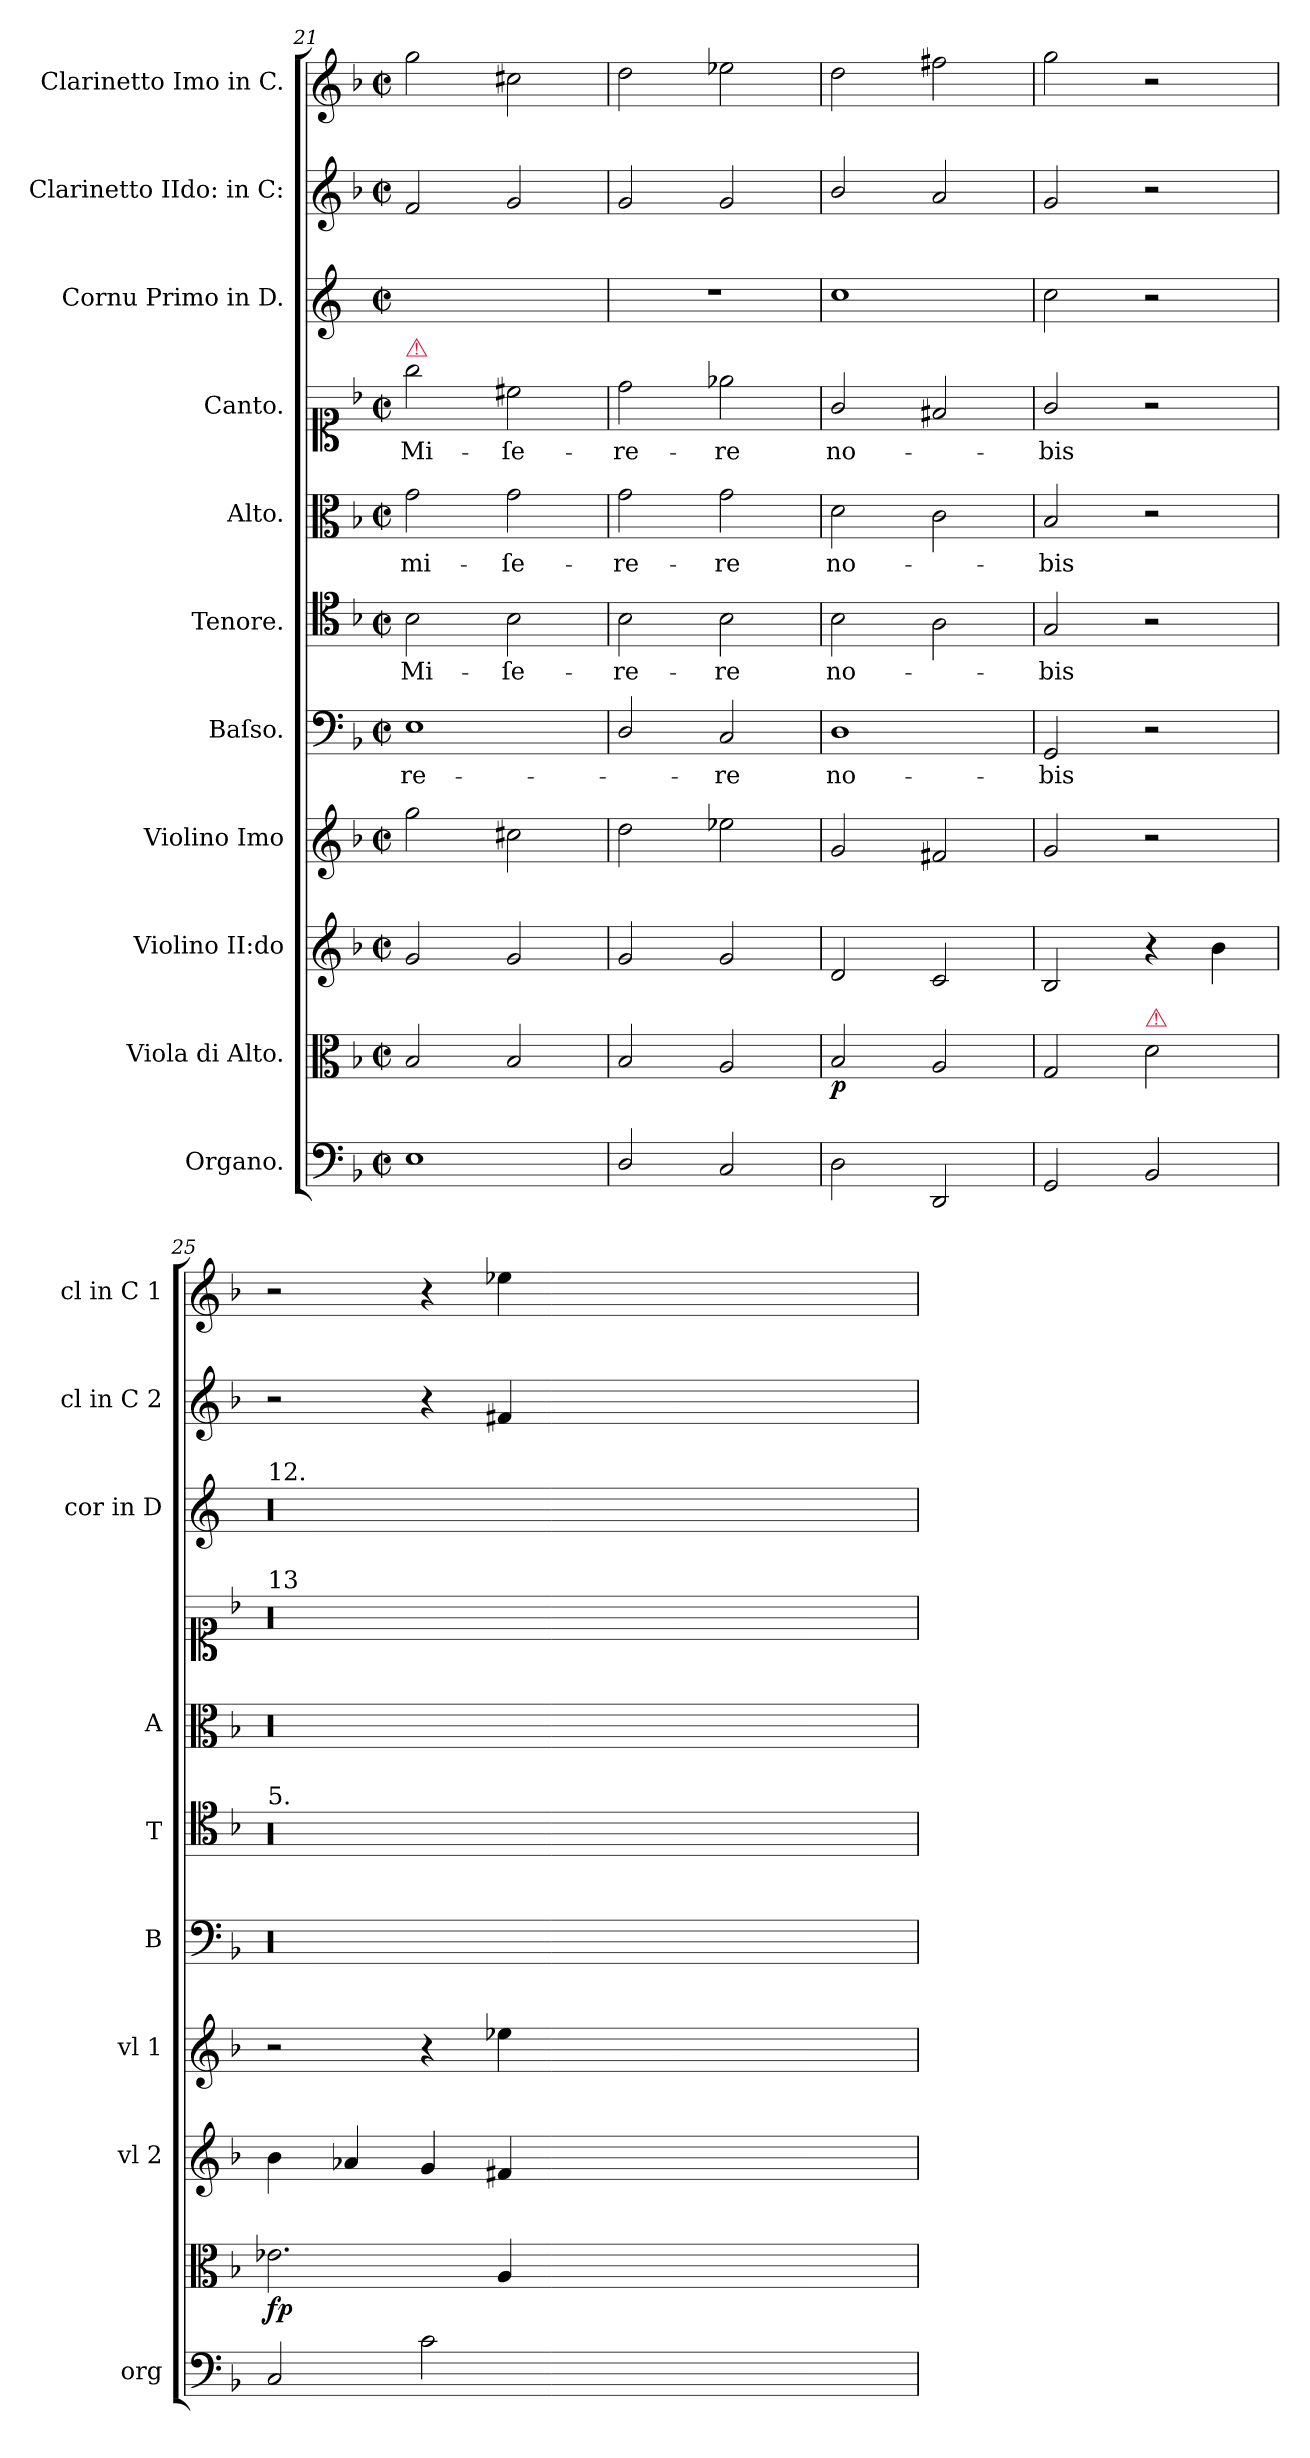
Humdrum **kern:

**kern	**kern	**dynam	**kern	**dynam	**kern	**dynam	**kern	**text	**kern	**text	**dynam	**kern	**text	**kern	**text	**dynam	**kern	**kern	**kern
*part11	*part10	*part10	*part9	*part9	*part8	*part8	*part7	*part7	*part6	*part6	*part6	*part5	*part5	*part4	*part4	*part4	*part3	*part2	*part1
*staff11	*staff10	*staff10	*staff9	*staff9	*staff8	*staff8	*staff7	*staff7	*staff6	*staff6	*staff6	*staff5	*staff5	*staff4	*staff4	*staff4	*staff3	*staff2	*staff1
*I"Organo.	*I"Viola di Alto.	*	*I"Violino II:do	*	*I"Violino Imo	*	*I"Baſso.	*	*I"Tenore.	*	*	*I"Alto.	*	*I"Canto.	*	*	*I"Cornu Primo in D.	*I"Clarinetto IIdo: in C:	*I"Clarinetto Imo in C.
*I'org	*	*	*I'vl 2	*	*I'vl 1	*	*I'B	*	*I'T	*	*	*I'A	*	*	*	*	*I'cor in D	*I'cl in C 2	*I'cl in C 1
*clefF4	*clefC3	*	*clefG2	*	*clefG2	*	*clefF4	*	*clefC4	*	*	*clefC3	*	*clefC1	*	*	*clefG2	*clefG2	*clefG2
*	*	*	*	*	*	*	*	*	*	*	*	*	*	*	*	*	*ITrd6c10	*	*
*k[b-]	*k[b-]	*	*k[b-]	*	*k[b-]	*	*k[b-]	*	*k[b-]	*	*	*k[b-]	*	*k[b-]	*	*	*k[f#c#]	*k[b-]	*k[b-]
*M2/2	*M2/2	*	*M2/2	*	*M2/2	*	*M2/2	*	*M2/2	*	*	*M2/2	*	*M2/2	*	*	*M2/2	*M2/2	*M2/2
*met(c|)	*met(c|)	*	*met(c|)	*	*met(c|)	*	*met(c|)	*	*met(c|)	*	*	*met(c|)	*	*met(c|)	*	*	*met(c|)	*met(c|)	*met(c|)
=21	=21	=21	=21	=21	=21	=21	=21	=21	=21	=21	=21	=21	=21	=21	=21	=21	=21	=21	=21
!	!	!	!	!	!	!	!	!	!	!	!	!	!	!LO:TX:a:color=crimson:t=⚠	!	!	!	!	!
!	!	!LO:DY:b	!	!LO:DY:b	!	!LO:DY:b	!	!	!	!	!LO:DY:a	!	!	!	!	!	!	!	!
1E	2B-/	for	2g/	fo	2gg\	fo&colon;	1E	-re-	2B-\	Mi-	fo&colon;	2g\	mi-	2gg\	Mi-	.	1ryy	2f/	2gg\
.	2B-/	.	2g/	.	2cc#X\	.	.	.	2B-\	-ſe-	.	2g\	-ſe-	2cc#X\	-ſe-	.	.	2g/	2cc#X\
=22	=22	=22	=22	=22	=22	=22	=22	=22	=22	=22	=22	=22	=22	=22	=22	=22	=22	=22	=22
2D/	2B-/	.	2g/	.	2dd\	.	2D/	.	2B-\	-re-	.	2g\	-re-	2dd\	-re-	.	1r	2g/	2dd\
2C/	2A/	.	2g/	.	2ee-X\	.	2C/	-re	2B-\	-re	.	2g\	-re	2ee-X\	-re	.	.	2g/	2ee-X\
=23	=23	=23	=23	=23	=23	=23	=23	=23	=23	=23	=23	=23	=23	=23	=23	=23	=23	=23	=23
!	!	!LO:DY:b	!	!LO:DY:a	!	!	!	!	!	!	!	!	!	!	!	!LO:DY:a	!	!	!
2D\	2B-/	p	2d/	po&colon;	2g/	.	1D	no-	2B-\	no-	.	2d\	no-	2g/	no-	po	1d	2b-/	2dd\
2DD/	2A/	.	2c/	.	2f#X/	.	.	.	2A\	.	.	2c\	.	2f#X/	.	.	.	2a/	2ff#X\
=24	=24	=24	=24	=24	=24	=24	=24	=24	=24	=24	=24	=24	=24	=24	=24	=24	=24	=24	=24
2GG/	2G/	.	2B-/	.	2g/	.	2GG/	-bis	2G/	-bis	.	2B-/	-bis	2g/	-bis	.	2d\	2g/	2gg\
!	!LO:TX:a:color=crimson:t=⚠	!	!	!	!	!	!	!	!	!	!	!	!	!	!	!	!	!	!
2BB-/	2d\	.	4r	.	2r	.	2r	.	2r	.	.	2r	.	2r	.	.	2r	2r	2r
.	.	.	4b-\	.	.	.	.	.	.	.	.	.	.	.	.	.	.	.	.
=25	=25	=25	=25	=25	=25	=25	=25	=25	=25	=25	=25	=25	=25	=25	=25	=25	=25	=25	=25
!	!	!	!	!	!	!	!	!	!	!	!	!	!	!	!	!	!LO:TX:a:t=12.	!	!
!	!	!	!	!	!	!	!	!	!	!	!	!	!	!LO:TX:a:t=13	!	!	!	!	!
!	!	!	!	!	!	!	!	!	!LO:TX:a:t=5.	!	!	!	!	!	!	!	!	!	!
!	!	!LO:DY:b	!	!LO:DY:b	!	!	!	!	!	!	!	!	!	!	!	!	!	!	!
2C/	2.e-X\	fp	4b-\	fp&colon;	2r	.	00r	.	00r	.	.	00r	.	00r	.	.	00r	2r	2r
.	.	.	4a-X/	.	.	.	.	.	.	.	.	.	.	.	.	.	.	.	.
2c\	.	.	4g/	.	4r	.	.	.	.	.	.	.	.	.	.	.	.	4r	4r
!	!	!	!	!LO:DY:b	!	!	!	!	!	!	!	!	!	!	!	!	!	!	!
.	4A/	.	4f#X/	po&colon;	4ee-X\	.	.	.	.	.	.	.	.	.	.	.	.	4f#X/	4ee-X\
0.ryy	0.ryy	.	0.ryy	.	0.ryy	.	.	.	.	.	.	.	.	.	.	.	.	0.ryy	0.ryy
=	=	=	=	=	=	=	=	=	=	=	=	=	=	=	=	=	=	=	=
*-	*-	*-	*-	*-	*-	*-	*-	*-	*-	*-	*-	*-	*-	*-	*-	*-	*-	*-	*-
